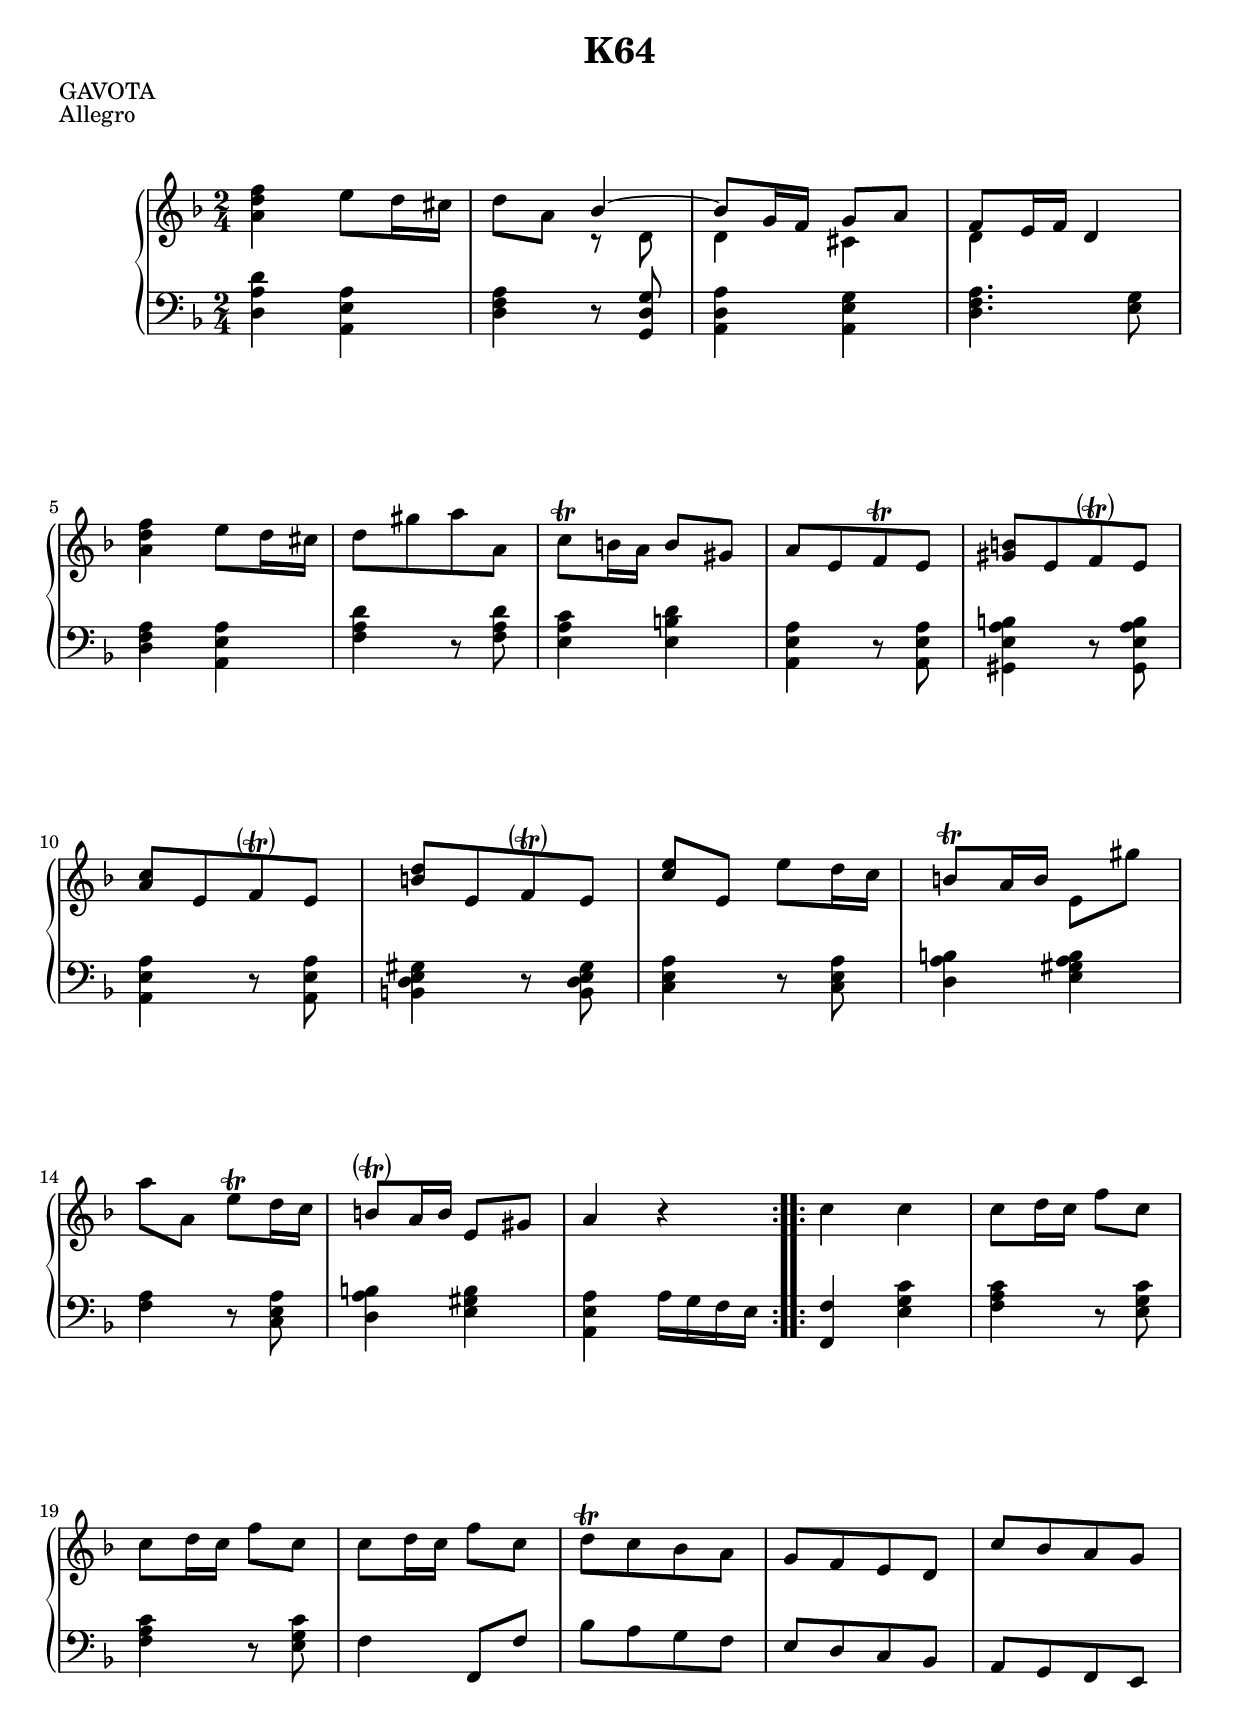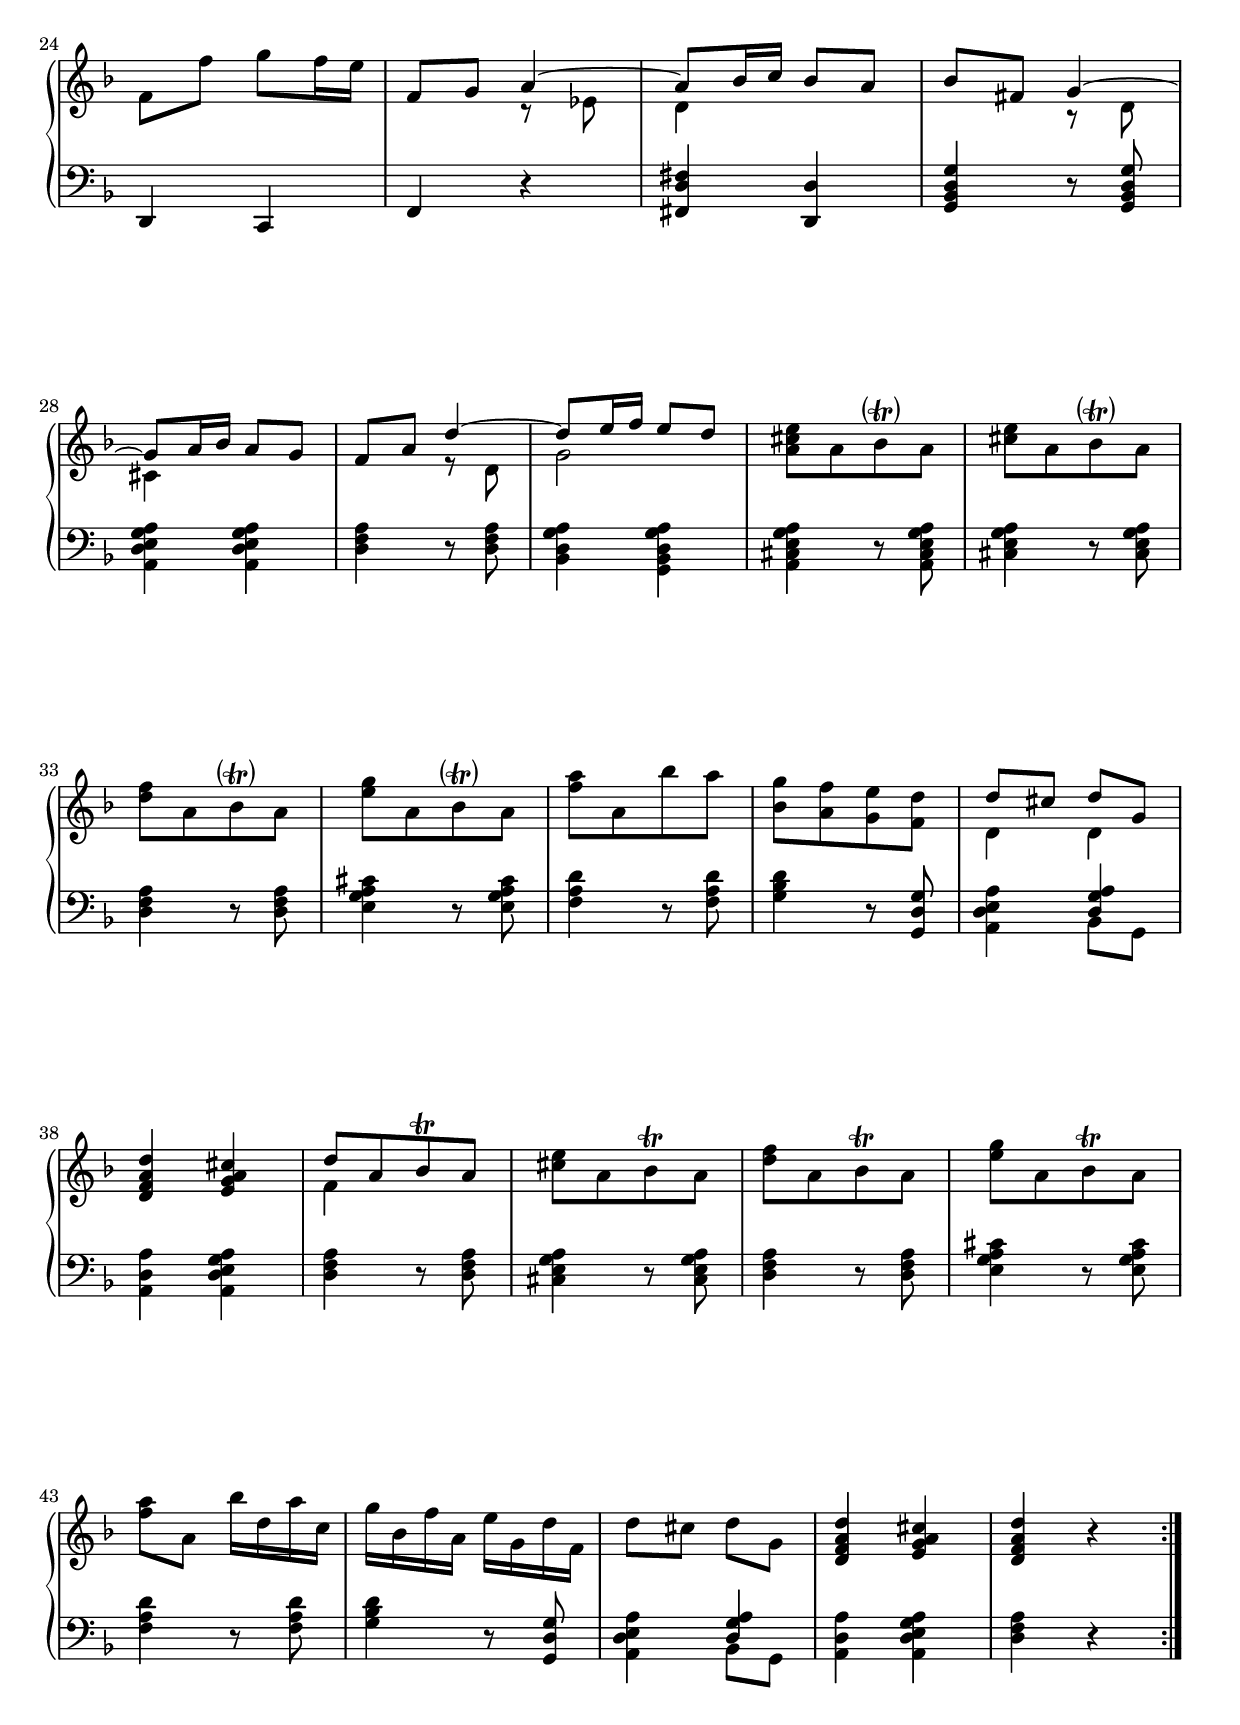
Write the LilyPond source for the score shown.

\version "2.18.2"
\version "2.18.2"

su = \stemUp
sd = \stemDown
sn = \stemNeutral
tu = \tieUp
td = \tieDown
tn = \tieNeutral
cstr = \change Staff = "right"
cstl = \change Staff = "left"

global = {
  \key d \minor
  \time 2/4
  \override ParenthesesItem #'font-size = #+2
}

right = \relative c'' {
  \global
 
  \repeat volta 2 {
    <a d f>4 e'8 d16 cis
    d8 a <<{ bes4 ~ bes8 g16 f g8 a } \\
      { r8 d,8 d4 cis }>>
    <<{ f8 e16 f } \\ { d4 }>> d
    
    <a' d f>4 e'8 d16 cis
    d8[ gis a a,]
    c-\trill b16 a b8 gis
    a[ e f-\trill e]
    <gis b>[ e f-\parenthesize-\trill e]
    
    <a c>[ e f-\parenthesize-\trill e]
    <b' d>[ e, f-\parenthesize-\trill e]
    <c'e> e, e' d16 c
    b8-\trill a16 b e,8 gis'
    
    a a, e'-\trill d16 c
    b8-\parenthesize-\trill a16 b e,8 gis
    a4 r
  }
  
  \repeat volta 2 {
    c4 c \repeat unfold 3 { 
      c8 d16 c f8 c }
    d8-\trill[ c bes a]
    g[ f e d]
    c'[ bes a g]
    
    f f' g f16 e
    f,8 g <<{ a4 ~a8 bes16 c bes8 a } \\
      { r8 ees d4 }>>
    bes'8 fis
    
    <<{ g4 ~ g8 a16 bes a8 g } \\
      { r8 d cis4 }>>
    f8 a <<{ d4 ~ d8 e16 f e8 d } \\
      { r8 d, g2 }>>
    <a cis e>8[ a bes-\parenthesize-\trill a]
    <cis e>[ a bes-\parenthesize-\trill a]
    
    <d f>[ a bes-\parenthesize-\trill a]
    <e' g>[ a, bes-\parenthesize-\trill a]
    <f' a>[ a, bes' a]
    <<{ g[ f e d] } { bes a g f }>>
    <<{ d' cis d g, } \\ { d4 d }>>
    
    <d f a d>4 <e g a cis>
    <<{ d'8[ a bes-\trill a] } \\ { f4 }>>
    <cis' e>8[ a bes-\trill a]
    <d f>[ a bes-\trill a]
    <e' g>[ a, bes-\trill a]
    
    <f' a> a, bes'16 d, a' c,
    g' bes, f' a, e' g, d' f,
    d'8 cis d g,
    <d f a d>4 <e g a cis>
    <d f a d> r
  }
}
 
left = \relative c {
  \global
  
  \repeat volta 2 {
    <d a' d>4 <a e' a>
    <d f a> r8 <g, d' g>
    <a d a'>4 <a e' g>
    <d f a>4.
    <e g>8
    
    <d f a>4 <a e' a>
    <f' a d> r8 q
    <e a c>4 <e b' d>
    <a, e' a> r8 q
    <gis e' a b>4 r8 q
    
    <a e' a>4 r8 q
    <b d e gis>4 r8 q
    <c e a>4 r8 q
    <d a' b>4 <e gis a b>
    
    <f a>4 r8 <c e a>8
    <d a' b>4 <e gis b>
    <a, e' a>4 a'16 g f e
  }
  
  \repeat volta 2 {
    <f, f'>4 <e' g c>
    \repeat unfold 2 {
      <f a c> r8 <e g c> }
    f4 f,8 f' 
    bes[ a g f]
    e[ d c bes]
    a[ g f e]
    
    d4 c
    f r
    <fis d' fis> <d d'>
    <g bes d g> r8 q
    
    <a d e g a>4 q
    <d f a> r8 q
    <bes d g a>4 <g bes d g a>
    <a cis e g a> r8 q
    <cis e g a>4 r8 q
    
    <d f a>4 r8 q
    <e g a cis>4 r8 q
    <f a d>4 r8 q
    <g bes d>4 r8 <g, d' g>
    <a d e a>4 <<{ <d g a>4 } \\ { bes8 g }>>
    
    <a d a'>4 <a d e g a>
    <d f a> r8 q
    <cis e g a>4 r8 q
    <d f a>4 r8 q
    <e g a cis>4 r8 q
    
    <f a d>4 r8 q
    <g bes d>4 r8 <g, d' g>
    <a d e a>4 <<{ <d g a>4 } \\ { bes8 g }>>
    <a d a'>4 <a d e g a>
    <d f a> r
  }
}

\header {
  title = "K64"
  meter = "GAVOTA"
  piece = "Allegro"
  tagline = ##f
}
 

breaks = {
    s2*4 \break s2*5 \break s2*4 \break s2*5 \break s2*5 \pageBreak
    s2*4 \break s2*5 \break s2*5 \break s2*5 \break s2*5 \pageBreak
}

#(set-global-staff-size 20)

\paper {
  #(set-paper-size "a4")
  print-page-number = ##f
  between-system-padding = #0.1
  between-system-space = #0.1
  ragged-last-bottom = ##f
  ragged-bottom = ##f
}

\score {
  \new PianoStaff <<
    \new Staff = "right" {
      << 
        \breaks
        \right
      >>
    }
    \new Staff = "left" { 
      \clef bass \left 
    }
  >>
  \layout { }
}
